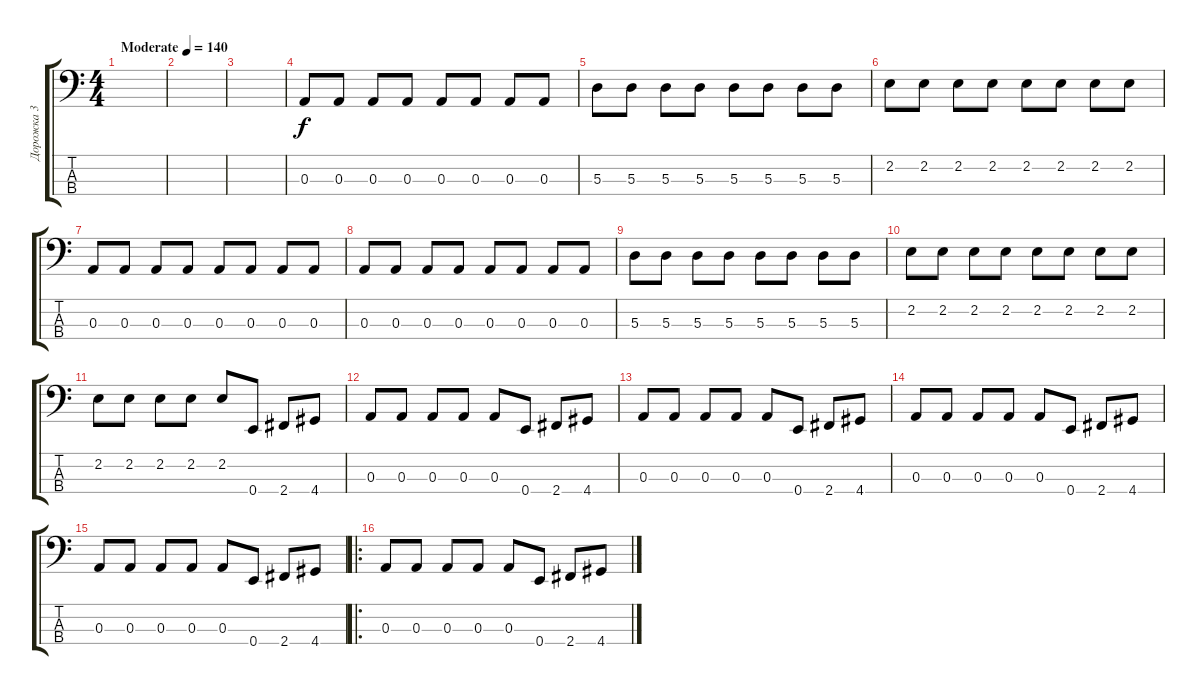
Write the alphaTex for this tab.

\track ("Дорожка 3" "Дорожка 3") {instrument electricbassfinger}
\staff {score tabs}
\tuning (G2 D2 A1 E1) {hide}
\ts (4 4)
\tempo (140 "Moderate")
\clef f4
\ks c
|
|
|
0.3.8 0.3.8 0.3.8 0.3.8 0.3.8 0.3.8 0.3.8 0.3.8 |
5.3.8 5.3.8 5.3.8 5.3.8 5.3.8 5.3.8 5.3.8 5.3.8 |
2.2.8 2.2.8 2.2.8 2.2.8 2.2.8 2.2.8 2.2.8 2.2.8 |
0.3.8 0.3.8 0.3.8 0.3.8 0.3.8 0.3.8 0.3.8 0.3.8 |
0.3.8 0.3.8 0.3.8 0.3.8 0.3.8 0.3.8 0.3.8 0.3.8 |
5.3.8 5.3.8 5.3.8 5.3.8 5.3.8 5.3.8 5.3.8 5.3.8 |
2.2.8 2.2.8 2.2.8 2.2.8 2.2.8 2.2.8 2.2.8 2.2.8 |
2.2.8 2.2.8 2.2.8 2.2.8 2.2.8 0.4.8 2.4.8 4.4.8 |
0.3.8 0.3.8 0.3.8 0.3.8 0.3.8 0.4.8 2.4.8 4.4.8 |
0.3.8 0.3.8 0.3.8 0.3.8 0.3.8 0.4.8 2.4.8 4.4.8 |
0.3.8 0.3.8 0.3.8 0.3.8 0.3.8 0.4.8 2.4.8 4.4.8 |
0.3.8 0.3.8 0.3.8 0.3.8 0.3.8 0.4.8 2.4.8 4.4.8 |
\ro
0.3.8 0.3.8 0.3.8 0.3.8 0.3.8 0.4.8 2.4.8 4.4.8
